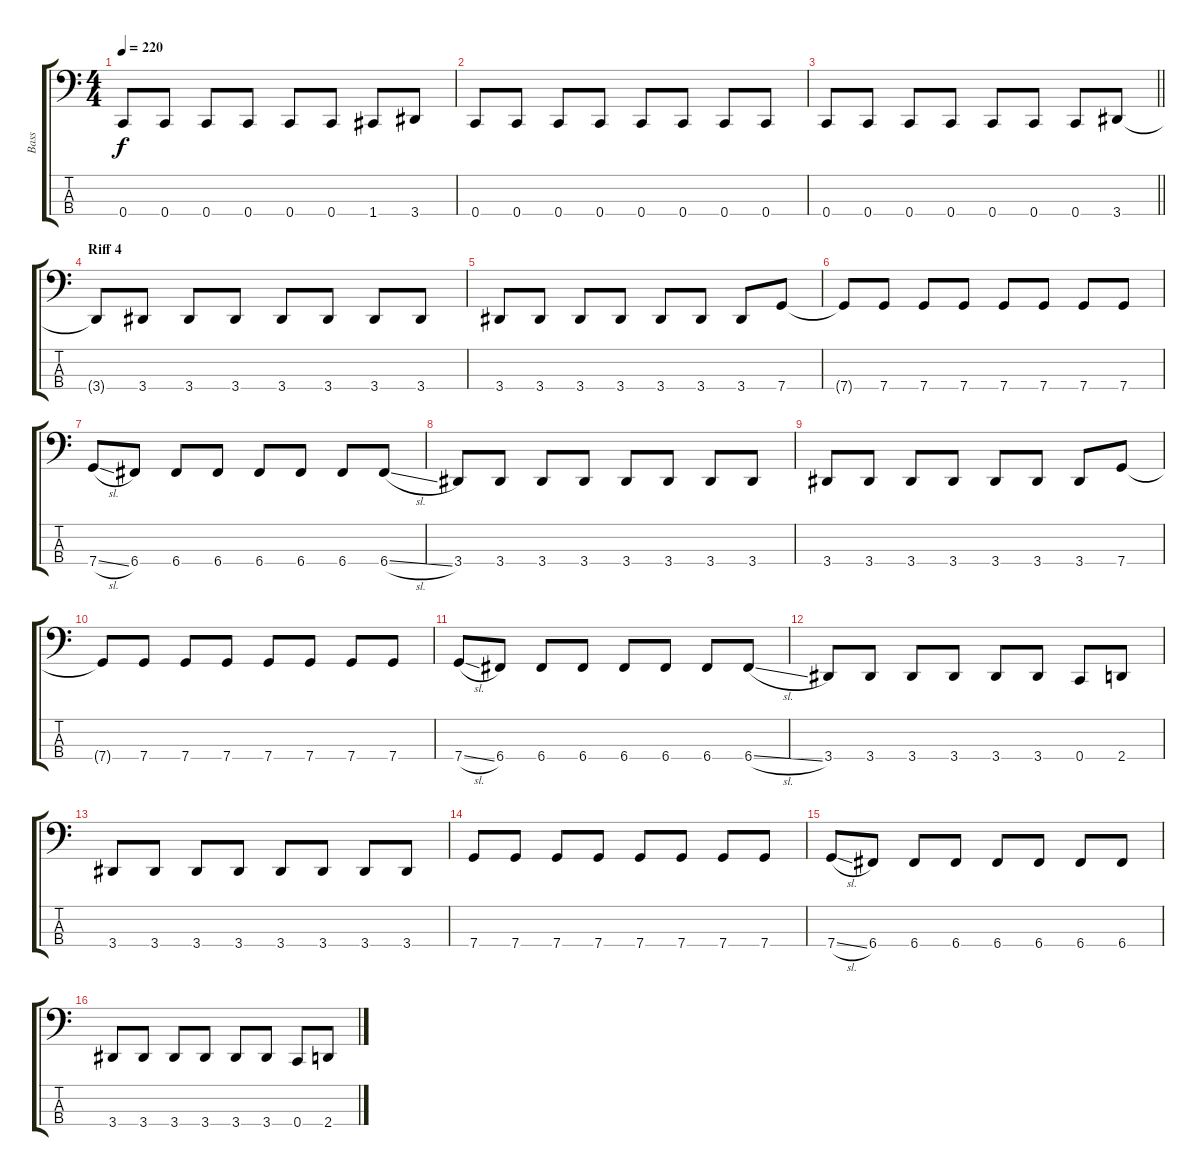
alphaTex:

\track ("Bass" "Bass") {instrument electricbassfinger}
\staff {score tabs}
\tuning (Eb2 Bb1 F1 C1) {hide}
\ts (4 4)
\tempo 220
\clef f4
\ks c
0.4.8{dy f} 0.4.8 0.4.8 0.4.8 0.4.8 0.4.8 1.4.8 3.4.8 |
0.4.8 0.4.8 0.4.8 0.4.8 0.4.8 0.4.8 0.4.8 0.4.8 |
\barLineRight lightlight
0.4.8 0.4.8 0.4.8 0.4.8 0.4.8 0.4.8 0.4.8 3.4.8 |
\section ("" "Riff 4")
3.4{t}.8 3.4.8 3.4.8 3.4.8 3.4.8 3.4.8 3.4.8 3.4.8 |
3.4.8 3.4.8 3.4.8 3.4.8 3.4.8 3.4.8 3.4.8 7.4.8 |
7.4{t}.8 7.4.8 7.4.8 7.4.8 7.4.8 7.4.8 7.4.8 7.4.8 |
7.4{sl}.8 6.4.8 6.4.8 6.4.8 6.4.8 6.4.8 6.4.8 6.4{sl}.8 |
3.4.8 3.4.8 3.4.8 3.4.8 3.4.8 3.4.8 3.4.8 3.4.8 |
3.4.8 3.4.8 3.4.8 3.4.8 3.4.8 3.4.8 3.4.8 7.4.8 |
7.4{t}.8 7.4.8 7.4.8 7.4.8 7.4.8 7.4.8 7.4.8 7.4.8 |
7.4{sl}.8 6.4.8 6.4.8 6.4.8 6.4.8 6.4.8 6.4.8 6.4{sl}.8 |
3.4.8 3.4.8 3.4.8 3.4.8 3.4.8 3.4.8 0.4.8 2.4.8 |
3.4.8 3.4.8 3.4.8 3.4.8 3.4.8 3.4.8 3.4.8 3.4.8 |
7.4.8 7.4.8 7.4.8 7.4.8 7.4.8 7.4.8 7.4.8 7.4.8 |
7.4{sl}.8 6.4.8 6.4.8 6.4.8 6.4.8 6.4.8 6.4.8 6.4.8 |
3.4.8 3.4.8 3.4.8 3.4.8 3.4.8 3.4.8 0.4.8 2.4.8
